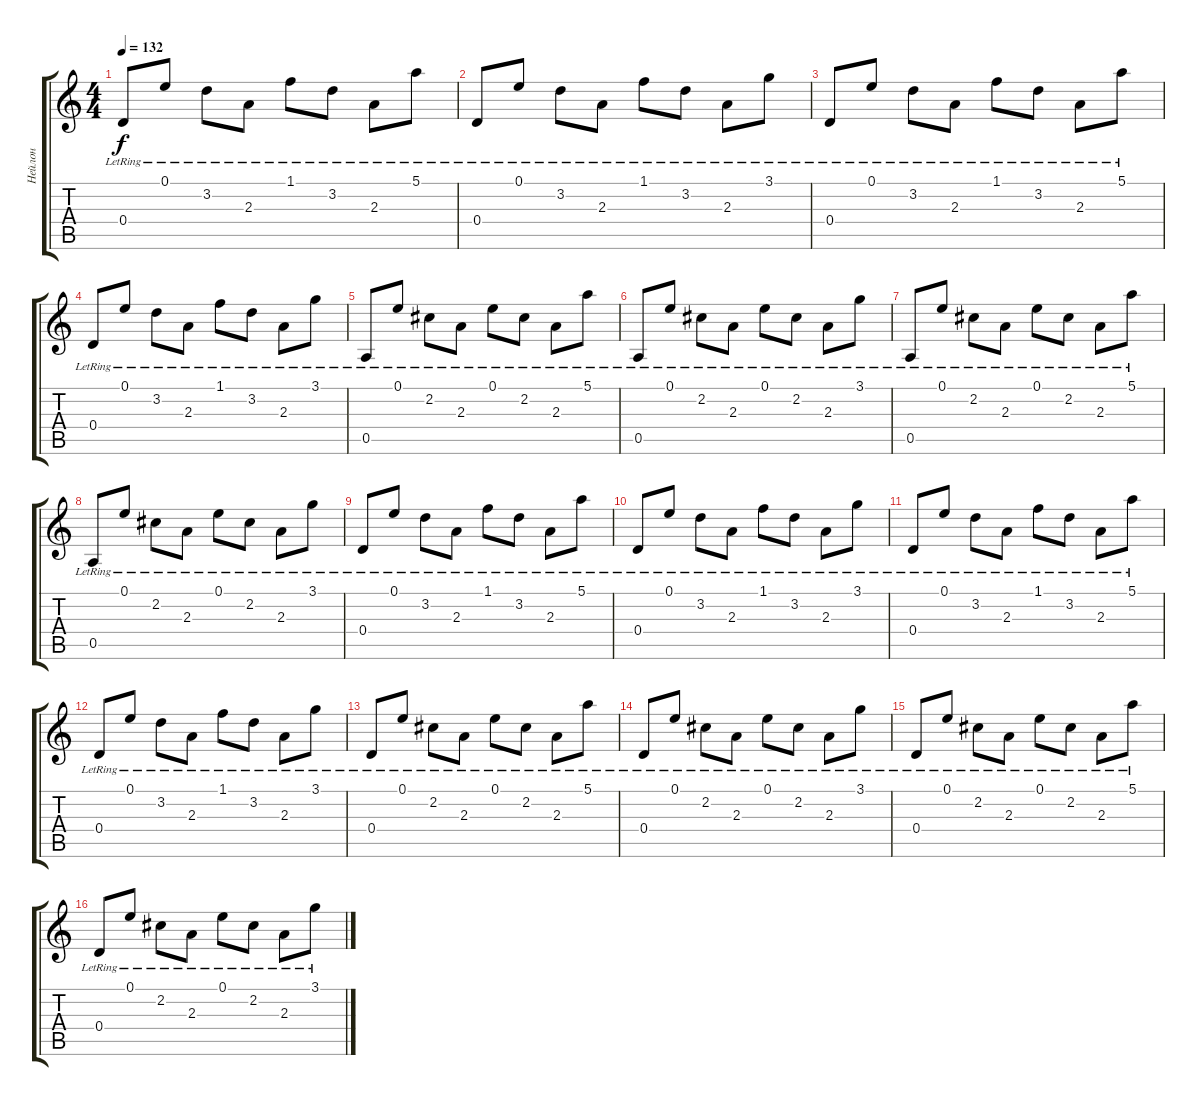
\track ("Нейлон" "Нейлон") {instrument acousticguitarnylon}
\staff {score tabs}
\tuning (E4 B3 G3 D3 A2 E2) {hide}
\ts (4 4)
\tempo 132
\clef g2
\ks c
0.4{lr}.8{dy f} 0.1{lr}.8 3.2{lr}.8 2.3{lr}.8 1.1{lr}.8 3.2{lr}.8 2.3{lr}.8 5.1{lr}.8 |
0.4{lr}.8 0.1{lr}.8 3.2{lr}.8 2.3{lr}.8 1.1{lr}.8 3.2{lr}.8 2.3{lr}.8 3.1{lr}.8 |
0.4{lr}.8 0.1{lr}.8 3.2{lr}.8 2.3{lr}.8 1.1{lr}.8 3.2{lr}.8 2.3{lr}.8 5.1{lr}.8 |
0.4{lr}.8 0.1{lr}.8 3.2{lr}.8 2.3{lr}.8 1.1{lr}.8 3.2{lr}.8 2.3{lr}.8 3.1{lr}.8 |
0.5{lr}.8 0.1{lr}.8 2.2{lr}.8 2.3{lr}.8 0.1{lr}.8 2.2{lr}.8 2.3{lr}.8 5.1{lr}.8 |
0.5{lr}.8 0.1{lr}.8 2.2{lr}.8 2.3{lr}.8 0.1{lr}.8 2.2{lr}.8 2.3{lr}.8 3.1{lr}.8 |
0.5{lr}.8 0.1{lr}.8 2.2{lr}.8 2.3{lr}.8 0.1{lr}.8 2.2{lr}.8 2.3{lr}.8 5.1{lr}.8 |
0.5{lr}.8 0.1{lr}.8 2.2{lr}.8 2.3{lr}.8 0.1{lr}.8 2.2{lr}.8 2.3{lr}.8 3.1{lr}.8 |
0.4{lr}.8 0.1{lr}.8 3.2{lr}.8 2.3{lr}.8 1.1{lr}.8 3.2{lr}.8 2.3{lr}.8 5.1{lr}.8 |
0.4{lr}.8 0.1{lr}.8 3.2{lr}.8 2.3{lr}.8 1.1{lr}.8 3.2{lr}.8 2.3{lr}.8 3.1{lr}.8 |
0.4{lr}.8 0.1{lr}.8 3.2{lr}.8 2.3{lr}.8 1.1{lr}.8 3.2{lr}.8 2.3{lr}.8 5.1{lr}.8 |
0.4{lr}.8 0.1{lr}.8 3.2{lr}.8 2.3{lr}.8 1.1{lr}.8 3.2{lr}.8 2.3{lr}.8 3.1{lr}.8 |
0.4{lr}.8 0.1{lr}.8 2.2{lr}.8 2.3{lr}.8 0.1{lr}.8 2.2{lr}.8 2.3{lr}.8 5.1{lr}.8 |
0.4{lr}.8 0.1{lr}.8 2.2{lr}.8 2.3{lr}.8 0.1{lr}.8 2.2{lr}.8 2.3{lr}.8 3.1{lr}.8 |
0.4{lr}.8 0.1{lr}.8 2.2{lr}.8 2.3{lr}.8 0.1{lr}.8 2.2{lr}.8 2.3{lr}.8 5.1{lr}.8 |
0.4{lr}.8 0.1{lr}.8 2.2{lr}.8 2.3{lr}.8 0.1{lr}.8 2.2{lr}.8 2.3{lr}.8 3.1{lr}.8
